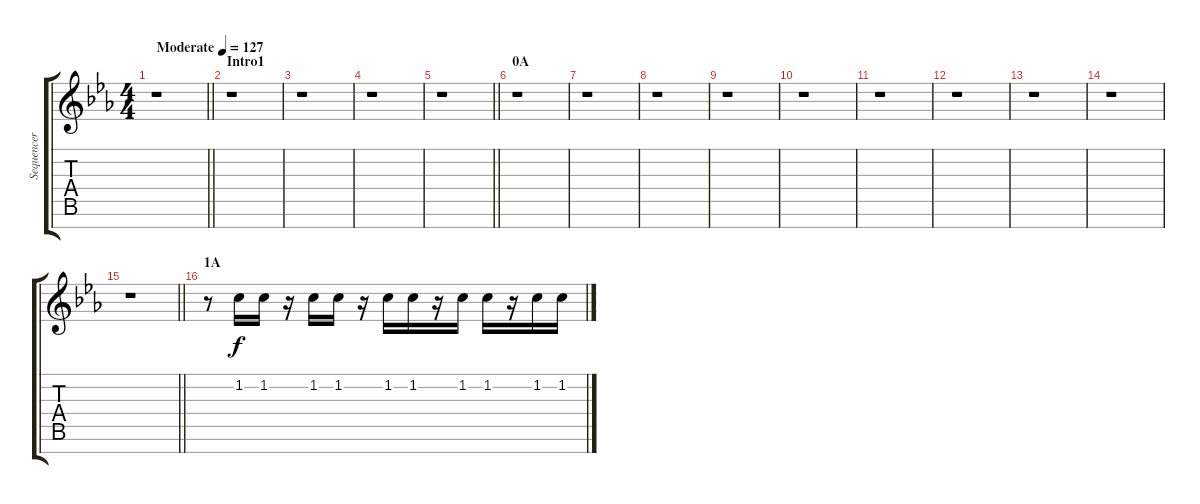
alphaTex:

\track ("Sequencer II" "Sequencer ") {instrument pad3polysynth}
\staff {score tabs}
\tuning (E5 B4 G4 D4 A3 E3 B2) {hide}
\ts (4 4)
\tempo (127 "Moderate")
\clef g2
\barLineRight lightlight
\ks eb
r.1{dy f instrument pad3polysynth} |
\section ("" "Intro1")
r.1 |
r.1 |
r.1 |
\barLineRight lightlight
r.1 |
\section ("" "0A")
r.1 |
r.1 |
r.1 |
r.1 |
r.1 |
r.1 |
r.1 |
r.1 |
r.1 |
\barLineRight lightlight
r.1 |
\section ("" "1A")
r.8 1.2.16 1.2.16 r.16 1.2.16 1.2.16 r.16 1.2.16 1.2.16 r.16 1.2.16 1.2.16 r.16 1.2.16 1.2.16
